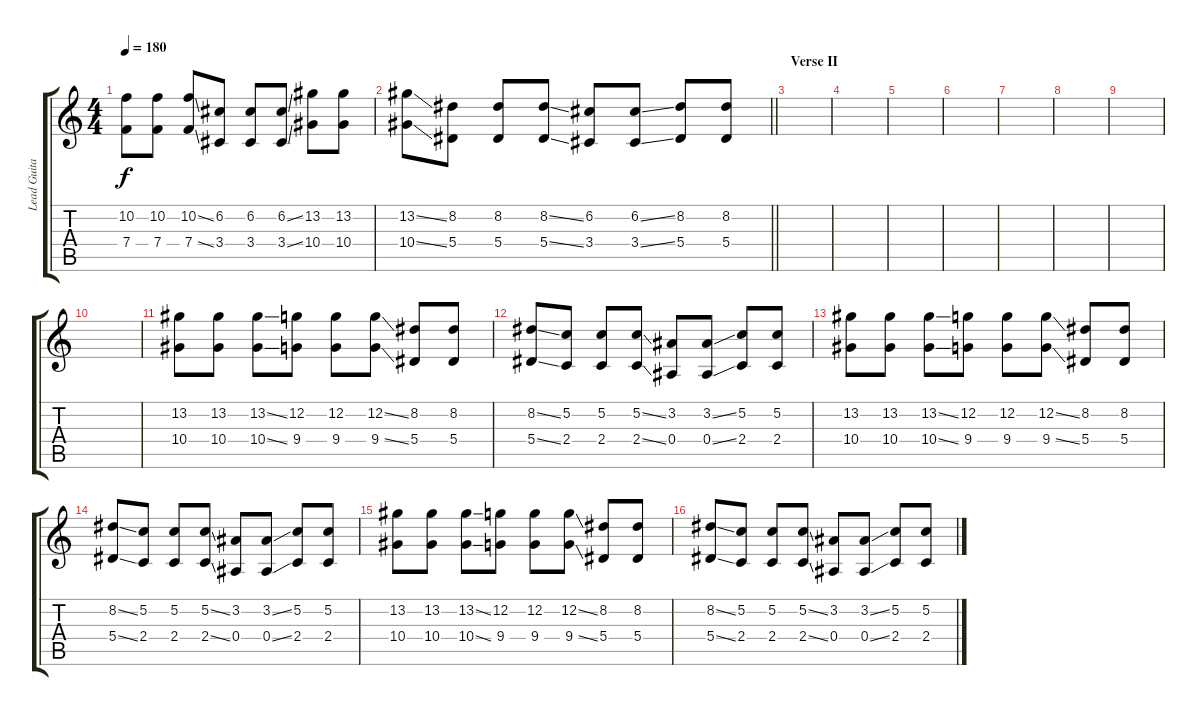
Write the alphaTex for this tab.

\track ("Lead Guitar" "Lead Guita") {instrument overdrivenguitar}
\staff {score tabs}
\tuning (C4 G3 Eb3 Bb2 F2 C2) {hide}
\ts (4 4)
\tempo 180
\clef g2
\ks c
(10.2 7.4).8{dy f} (10.2 7.4).8 (10.2{ss} 7.4{ss}).8 (6.2 3.4).8 (6.2 3.4).8 (6.2{ss} 3.4{ss}).8 (13.2 10.4).8 (13.2 10.4).8 |
\barLineRight lightlight
(13.2{ss} 10.4{ss}).8 (8.2 5.4).8 (8.2 5.4).8 (8.2{ss} 5.4{ss}).8 (6.2 3.4).8 (6.2{ss} 3.4{ss}).8 (8.2 5.4).8 (8.2 5.4).8 |
\section ("" "Verse II")
|
|
|
|
|
|
|
|
(13.2 10.4).8 (13.2 10.4).8 (13.2{ss} 10.4{ss}).8 (12.2 9.4).8 (12.2 9.4).8 (12.2{ss} 9.4{ss}).8 (8.2 5.4).8 (8.2 5.4).8 |
(8.2{ss} 5.4{ss}).8 (5.2 2.4).8 (5.2 2.4).8 (5.2{ss} 2.4{ss}).8 (3.2 0.4).8 (3.2{ss} 0.4{ss}).8 (5.2 2.4).8 (5.2 2.4).8 |
(13.2 10.4).8 (13.2 10.4).8 (13.2{ss} 10.4{ss}).8 (12.2 9.4).8 (12.2 9.4).8 (12.2{ss} 9.4{ss}).8 (8.2 5.4).8 (8.2 5.4).8 |
(8.2{ss} 5.4{ss}).8 (5.2 2.4).8 (5.2 2.4).8 (5.2{ss} 2.4{ss}).8 (3.2 0.4).8 (3.2{ss} 0.4{ss}).8 (5.2 2.4).8 (5.2 2.4).8 |
(13.2 10.4).8 (13.2 10.4).8 (13.2{ss} 10.4{ss}).8 (12.2 9.4).8 (12.2 9.4).8 (12.2{ss} 9.4{ss}).8 (8.2 5.4).8 (8.2 5.4).8 |
(8.2{ss} 5.4{ss}).8 (5.2 2.4).8 (5.2 2.4).8 (5.2{ss} 2.4{ss}).8 (3.2 0.4).8 (3.2{ss} 0.4{ss}).8 (5.2 2.4).8 (5.2 2.4).8
